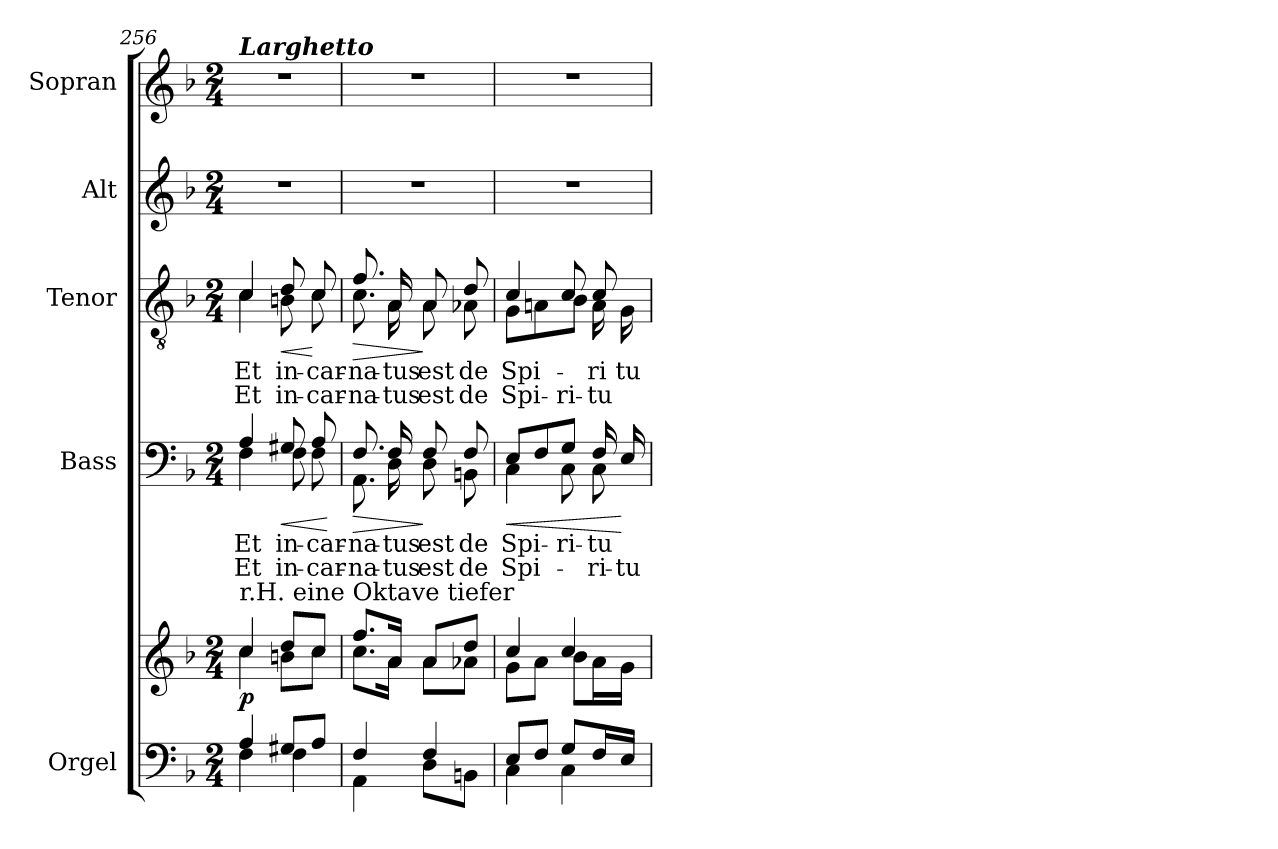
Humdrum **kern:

**kern	**kern	**dynam	**kern	**text	**text	**dynam	**kern	**text	**text	**dynam	**kern	**kern
*part5	*part5	*part5	*part4	*part4	*part4	*part4	*part3	*part3	*part3	*part3	*part2	*part1
*staff6	*staff5	*staff5/6	*staff4	*staff4	*staff4	*staff4	*staff3	*staff3	*staff3	*staff3	*staff2	*staff1
*I"Orgel	*	*	*I"Bass	*	*	*	*I"Tenor	*	*	*	*I"Alt	*I"Sopran
*I'Org.	*	*	*I'B.	*	*	*	*I'T.	*	*	*	*I'A.	*I'S.
*clefF4	*clefG2	*	*clefF4	*	*	*	*clefGv2	*	*	*	*clefG2	*clefG2
*k[b-]	*k[b-]	*	*k[b-]	*	*	*	*k[b-]	*	*	*	*k[b-]	*k[b-]
*F:	*F:	*	*F:	*	*	*	*F:	*	*	*	*F:	*F:
*M2/4	*M2/4	*	*M2/4	*	*	*	*M2/4	*	*	*	*M2/4	*M2/4
=256	=256	=256	=256	=256	=256	=256	=256	=256	=256	=256	=256	=256
*^	*^	*	*	*	*	*	*	*	*	*	*	*
!	!	!	!	!	!	!	!	!	!	!	!	!	!	!LO:TX:a:Bi:t=Larghetto
!	!	!	!	!	!	!	!	!	!LO:TX:a:Bi:t=Solo	!	!	!	!	!
!	!	!	!	!	!LO:TX:a:Bi:t=Solo	!	!	!	!	!	!	!	!	!
!	!	!LO:TX:a:t=r.H. eine Oktave tiefer	!	!	!	!	!	!	!	!	!	!	!	!
!	!	!	!	!	!	!	!LO:LY:a	!	!	!	!	!	!	!
*	*	*	*	*	*^	*	*	*	*	*	*	*	*	*
!	!	!	!	!	!	!	!LO:LY:b	!	!	!	!	!LO:LY:a	!	!	!
*	*	*	*	*	*	*	*	*	*	*^	*	*	*	*	*
!	!	!	!	!LO:DY:b	!	!	!	!	!	!	!	!LO:LY:b	!	!	!	!
4A/	4F\	4cc/	4cc\	p	4A/	4F\	Et	Et	.	4c/	4c\	Et	Et	.	2r	2r
!	!	!	!	!	!	!	!	!LO:LY:a	!LO:HP:b	!	!	!	!	!	!	!
!	!	!	!	!	!	!	!LO:LY:b	!	!	!	!	!	!LO:LY:a	!LO:HP:b	!	!
!	!	!	!	!	!	!	!	!	!	!	!	!LO:LY:b	!	!	!	!
8G#X/L	4F\	8dd/L	8bn\L	.	8G#X/	8F\	in-	in-	<	8d/	8Bn\	in-	in-	<	.	.
!	!	!	!	!	!	!	!	!LO:LY:a	!	!	!	!	!	!	!	!
!	!	!	!	!	!	!	!LO:LY:b	!	!	!	!	!	!LO:LY:a	!	!	!
!	!	!	!	!	!	!	!	!	!	!	!	!LO:LY:b	!	!	!	!
8A/J	.	8cc/J	8cc\J	.	8A/	8F\	-car-	-car-	.	8c/	8c\	-car-	-car-	[	.	.
*v	*v	*	*	*	*v	*v	*	*	*	*v	*v	*	*	*	*	*
*	*v	*v	*	*	*	*	*	*	*	*	*	*	*
.	.	.	.	.	.	[	.	.	.	.	.	.
=257	=257	=257	=257	=257	=257	=257	=257	=257	=257	=257	=257	=257
*^	*^	*	*	*	*	*	*	*	*	*	*	*
!	!	!	!	!	!	!	!LO:LY:a	!LO:HP:b	!	!	!	!	!	!
*	*	*	*	*	*^	*	*	*	*	*	*	*	*	*
!	!	!	!	!	!	!	!LO:LY:b	!	!	!	!	!LO:LY:a	!LO:HP:b	!	!
*	*	*	*	*	*	*	*	*	*	*^	*	*	*	*	*
!	!	!	!	!	!	!	!	!	!	!	!	!LO:LY:b	!	!	!	!
4F/	4AA\	8.ff/L	8.cc\L	.	8.F/	8.AA\	-na-	-na-	>	8.f/	8.c\	-na-	-na-	>	2r	2r
!	!	!	!	!	!	!	!	!LO:LY:a	!	!	!	!	!	!	!	!
!	!	!	!	!	!	!	!LO:LY:b	!	!	!	!	!	!LO:LY:a	!	!	!
!	!	!	!	!	!	!	!	!	!	!	!	!LO:LY:b	!	!	!	!
.	.	16a/Jk	16a\Jk	.	16F/	16D\	-tus	-tus	.	16A/	16A\	-tus	-tus	.	.	.
!	!	!	!	!	!	!	!	!LO:LY:a	!	!	!	!	!	!	!	!
!	!	!	!	!	!	!	!LO:LY:b	!	!	!	!	!	!LO:LY:a	!	!	!
!	!	!	!	!	!	!	!	!	!	!	!	!LO:LY:b	!	!	!	!
4F/	8D\L	8a/L	8a\L	.	8F/	8D\	est	est	]	8A/	8A\	est	est	]	.	.
!	!	!	!	!	!	!	!	!LO:LY:a	!	!	!	!	!	!	!	!
!	!	!	!	!	!	!	!LO:LY:b	!	!	!	!	!	!LO:LY:a	!	!	!
!	!	!	!	!	!	!	!	!	!	!	!	!LO:LY:b	!	!	!	!
.	8BBn\J	8dd/J	8a-X\J	.	8F/	8BBn\	de	de	.	8d/	8A-X\	de	de	.	.	.
=258	=258	=258	=258	=258	=258	=258	=258	=258	=258	=258	=258	=258	=258	=258	=258	=258
!	!	!	!	!	!	!	!	!LO:LY:a	!LO:HP:b	!	!	!	!	!	!	!
!	!	!	!	!	!	!	!LO:LY:b	!	!	!	!	!	!LO:LY:a	!	!	!
!	!	!	!	!	!	!	!	!	!	!	!	!LO:LY:b	!	!	!	!
8E/L	4C\	4cc/	8g\L	.	8E/L	4C\	Spi-	Spi-	<	4c/	8G\L	Spi-	Spi-	.	2r	2r
8F/J	.	.	8a\J	.	8F/	.	.	.	.	.	8An\	.	.	.	.	.
!	!	!	!	!	!	!	!LO:LY:b	!	!	!	!	!	!LO:LY:a	!	!	!
8G/L	4C\	4cc/	8b-\L	.	8G/J	8C\	-ri-	.	.	8c/	8B-\J	.	-ri-	.	.	.
!	!	!	!	!	!	!	!	!LO:LY:a	!	!	!	!	!	!	!	!
!	!	!	!	!	!	!	!LO:LY:b	!	!	!	!	!	!LO:LY:a	!	!	!
!	!	!	!	!	!	!	!	!	!	!	!	!LO:LY:b	!	!	!	!
16F/L	.	.	16a\L	.	16F/	8C\	-tu	-ri-	.	8c/	16A\	-ri-	-tu	.	.	.
!	!	!	!	!	!	!	!	!LO:LY:a	!	!	!	!LO:LY:b	!	!	!	!
16E/JJ	.	.	16g\JJ	.	16E/	.	.	-tu	[	.	16G\	-tu	.	.	.	.
*v	*v	*	*	*	*v	*v	*	*	*	*v	*v	*	*	*	*	*
*	*v	*v	*	*	*	*	*	*	*	*	*	*	*
=	=	=	=	=	=	=	=	=	=	=	=	=
*-	*-	*-	*-	*-	*-	*-	*-	*-	*-	*-	*-	*-
